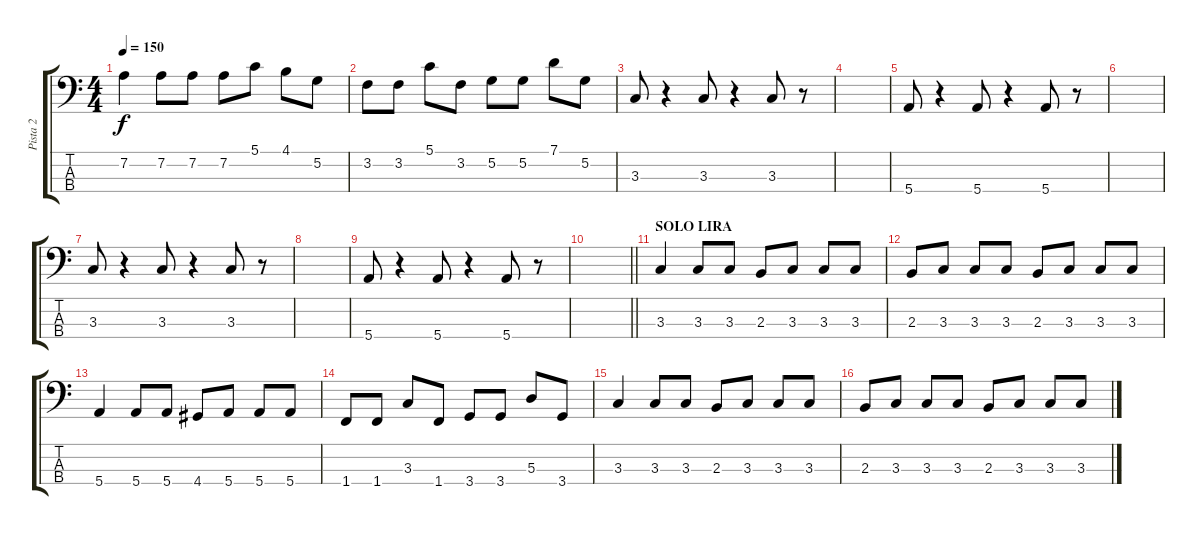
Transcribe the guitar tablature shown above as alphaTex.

\track ("Pista 2" "Pista 2") {instrument electricbassfinger}
\staff {score tabs}
\tuning (G2 D2 A1 E1) {hide}
\ts (4 4)
\tempo 150
\clef f4
\ks c
7.2.4{dy f} 7.2.8 7.2.8 7.2.8 5.1.8 4.1.8 5.2.8 |
3.2.8 3.2.8 5.1.8 3.2.8 5.2.8 5.2.8 7.1.8 5.2.8 |
3.3.8 r.4 3.3.8 r.4 3.3.8 r.8 |
|
5.4.8 r.4 5.4.8 r.4 5.4.8 r.8 |
|
3.3.8 r.4 3.3.8 r.4 3.3.8 r.8 |
|
5.4.8 r.4 5.4.8 r.4 5.4.8 r.8 |
\barLineRight lightlight
|
\section ("" "SOLO LIRA")
3.3.4 3.3.8 3.3.8 2.3.8 3.3.8 3.3.8 3.3.8 |
2.3.8 3.3.8 3.3.8 3.3.8 2.3.8 3.3.8 3.3.8 3.3.8 |
5.4.4 5.4.8 5.4.8 4.4.8 5.4.8 5.4.8 5.4.8 |
1.4.8 1.4.8 3.3.8 1.4.8 3.4.8 3.4.8 5.3.8 3.4.8 |
3.3.4 3.3.8 3.3.8 2.3.8 3.3.8 3.3.8 3.3.8 |
2.3.8 3.3.8 3.3.8 3.3.8 2.3.8 3.3.8 3.3.8 3.3.8
